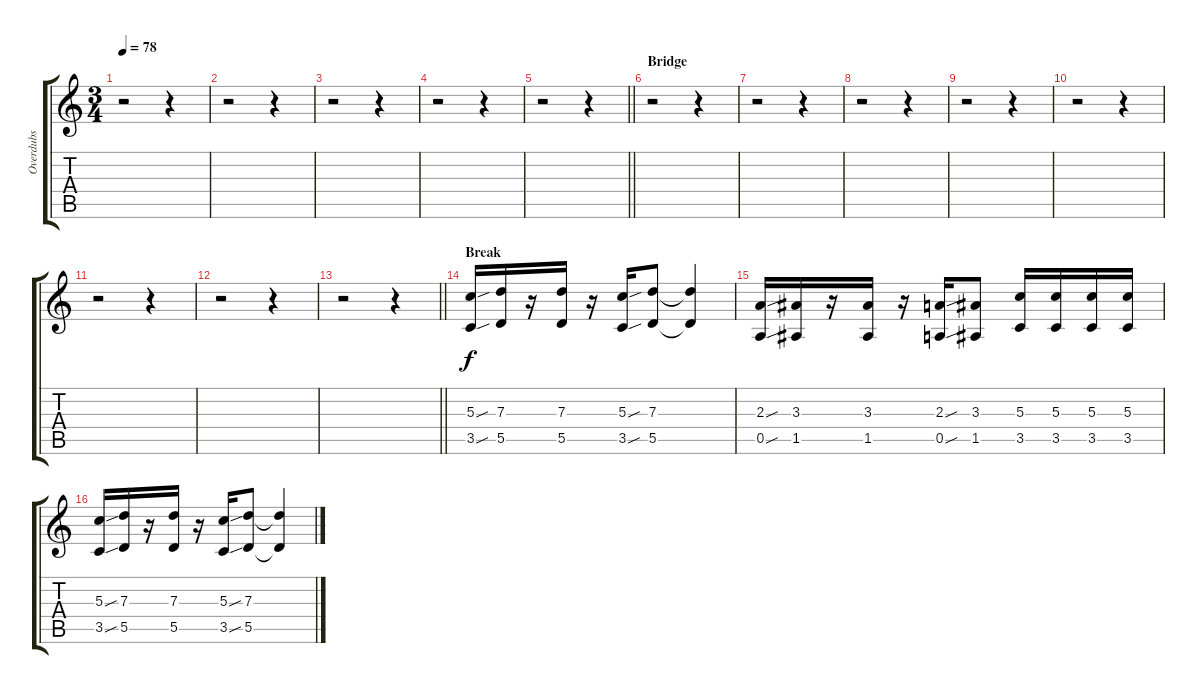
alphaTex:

\track ("Overdubs" "Overdubs") {instrument distortionguitar}
\staff {score tabs}
\tuning (E4 B3 G3 D3 A2 E2) {hide}
\ts (3 4)
\tempo 78
\clef g2
\ks c
r.2{dy f} r.4 |
r.2 r.4 |
r.2 r.4 |
r.2 r.4 |
\barLineRight lightlight
r.2 r.4 |
\section ("" "Bridge")
r.2 r.4 |
r.2 r.4 |
r.2 r.4 |
r.2 r.4 |
r.2 r.4 |
r.2 r.4 |
r.2 r.4 |
\barLineRight lightlight
r.2 r.4 |
\section ("" "Break")
(5.3{sou} 3.5{sou}).16 (7.3 5.5).16 r.16 (7.3 5.5).16 r.16 (5.3{sou} 3.5{sou}).16 (7.3 5.5).8 (7.3{t} 5.5{t}).4 |
(2.3{sou} 0.5{sou}).16 (3.3 1.5).16 r.16 (3.3 1.5).16 r.16 (2.3{sou} 0.5{sou}).16 (3.3 1.5).8 (5.3 3.5).16 (5.3 3.5).16 (5.3 3.5).16 (5.3 3.5).16 |
(5.3{sou} 3.5{sou}).16 (7.3 5.5).16 r.16 (7.3 5.5).16 r.16 (5.3{sou} 3.5{sou}).16 (7.3 5.5).8 (7.3{t} 5.5{t}).4
